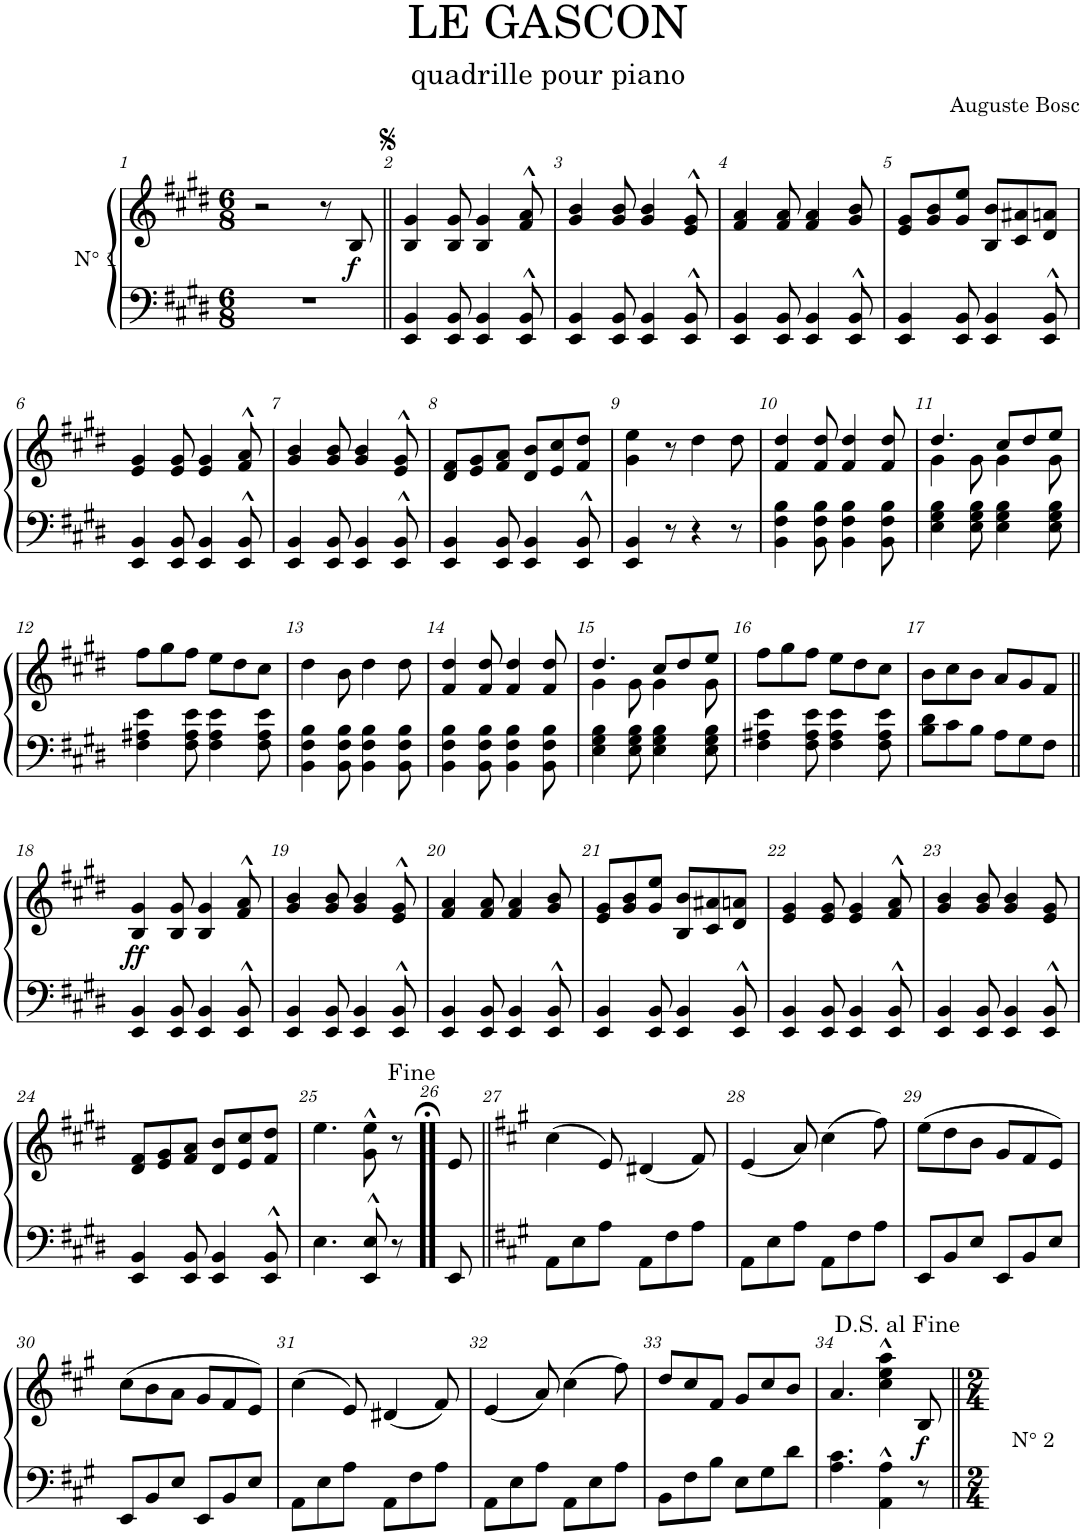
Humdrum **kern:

**kern	**kern	**dynam
*part1	*part1	*part1
*staff2	*staff1	*staff1/2
*I"Piano à queue	*	*
*I'Pia.	*	*
*clefF4	*clefG2	*
*k[f#c#g#d#]	*k[f#c#g#d#]	*
*M6/8	*M6/8	*
=1	=1	=1
2.r	2r	.
.	8r	.
!	!	!LO:DY:b
.	8B/	f
=2||	=2||	=2||
4EE/ 4BB/	4B/ 4g#/	.
8EE/ 8BB/	8B/ 8g#/	.
4EE/ 4BB/	4B/ 4g#/	.
8EE/^^ 8BB/^^	8f#/^^ 8a/^^	.
=3	=3	=3
4EE/ 4BB/	4g#/ 4b/	.
8EE/ 8BB/	8g#/ 8b/	.
4EE/ 4BB/	4g#/ 4b/	.
8EE/^^ 8BB/^^	8e/^^ 8g#/^^	.
=4	=4	=4
4EE/ 4BB/	4f#/ 4a/	.
8EE/ 8BB/	8f#/ 8a/	.
4EE/ 4BB/	4f#/ 4a/	.
8EE/^^ 8BB/^^	8g#/ 8b/	.
=5	=5	=5
4EE/ 4BB/	8e/ 8g#/L	.
.	8g#/ 8b/	.
8EE/ 8BB/	8g#/ 8ee/J	.
4EE/ 4BB/	8B/ 8b/L	.
.	8c#/ 8a#X/	.
8EE/^^ 8BB/^^	8d#/ 8an/J	.
!!LO:LB:g=z
=6	=6	=6
4EE/ 4BB/	4e/ 4g#/	.
8EE/ 8BB/	8e/ 8g#/	.
4EE/ 4BB/	4e/ 4g#/	.
8EE/^^ 8BB/^^	8f#/^^ 8a/^^	.
=7	=7	=7
4EE/ 4BB/	4g#/ 4b/	.
8EE/ 8BB/	8g#/ 8b/	.
4EE/ 4BB/	4g#/ 4b/	.
8EE/^^ 8BB/^^	8e/^^ 8g#/^^	.
=8	=8	=8
4EE/ 4BB/	8d#/ 8f#/L	.
.	8e/ 8g#/	.
8EE/ 8BB/	8f#/ 8a/J	.
4EE/ 4BB/	8d#/ 8b/L	.
.	8e/ 8cc#/	.
8EE/^^ 8BB/^^	8f#/ 8dd#/J	.
=9	=9	=9
4EE/ 4BB/	4g#\ 4ee\	.
8r	8r	.
4r	4dd#\	.
8r	8dd#\	.
=10	=10	=10
4BB\ 4F#\ 4B\	4f#/ 4dd#/	.
8BB\ 8F#\ 8B\	8f#/ 8dd#/	.
4BB\ 4F#\ 4B\	4f#/ 4dd#/	.
8BB\ 8F#\ 8B\	8f#/ 8dd#/	.
=11	=11	=11
*	*^	*
4E\ 4G#\ 4B\	4.dd#/	4g#\	.
8E\ 8G#\ 8B\	.	8g#\	.
4E\ 4G#\ 4B\	8cc#/L	4g#\	.
.	8dd#/	.	.
8E\ 8G#\ 8B\	8ee/J	8g#\	.
*	*v	*v	*
!!LO:LB:g=z
=12	=12	=12
4F#\ 4A#X\ 4e\	8ff#\L	.
.	8gg#\	.
8F#\ 8A#\ 8e\	8ff#\J	.
4F#\ 4A#\ 4e\	8ee\L	.
.	8dd#\	.
8F#\ 8A#\ 8e\	8cc#\J	.
=13	=13	=13
4BB\ 4F#\ 4B\	4dd#\	.
8BB\ 8F#\ 8B\	8b\	.
4BB\ 4F#\ 4B\	4dd#\	.
8BB\ 8F#\ 8B\	8dd#\	.
=14	=14	=14
4BB\ 4F#\ 4B\	4f#/ 4dd#/	.
8BB\ 8F#\ 8B\	8f#/ 8dd#/	.
4BB\ 4F#\ 4B\	4f#/ 4dd#/	.
8BB\ 8F#\ 8B\	8f#/ 8dd#/	.
=15	=15	=15
*	*^	*
4E\ 4G#\ 4B\	4.dd#/	4g#\	.
8E\ 8G#\ 8B\	.	8g#\	.
4E\ 4G#\ 4B\	8cc#/L	4g#\	.
.	8dd#/	.	.
8E\ 8G#\ 8B\	8ee/J	8g#\	.
*	*v	*v	*
=16	=16	=16
4F#\ 4A#X\ 4e\	8ff#\L	.
.	8gg#\	.
8F#\ 8A#\ 8e\	8ff#\J	.
4F#\ 4A#\ 4e\	8ee\L	.
.	8dd#\	.
8F#\ 8A#\ 8e\	8cc#\J	.
=17	=17	=17
8B\ 8d#\L	8b\L	.
8c#\	8cc#\	.
8B\J	8b\J	.
8A\L	8a/L	.
8G#\	8g#/	.
8F#\J	8f#/J	.
!!LO:LB:g=z
=18||	=18||	=18||
!	!	!LO:DY:b
4EE/ 4BB/	4B/ 4g#/	ff
8EE/ 8BB/	8B/ 8g#/	.
4EE/ 4BB/	4B/ 4g#/	.
8EE/^^ 8BB/^^	8f#/^^ 8a/^^	.
=19	=19	=19
4EE/ 4BB/	4g#/ 4b/	.
8EE/ 8BB/	8g#/ 8b/	.
4EE/ 4BB/	4g#/ 4b/	.
8EE/^^ 8BB/^^	8e/^^ 8g#/^^	.
=20	=20	=20
4EE/ 4BB/	4f#/ 4a/	.
8EE/ 8BB/	8f#/ 8a/	.
4EE/ 4BB/	4f#/ 4a/	.
8EE/^^ 8BB/^^	8g#/ 8b/	.
=21	=21	=21
4EE/ 4BB/	8e/ 8g#/L	.
.	8g#/ 8b/	.
8EE/ 8BB/	8g#/ 8ee/J	.
4EE/ 4BB/	8B/ 8b/L	.
.	8c#/ 8a#X/	.
8EE/^^ 8BB/^^	8d#/ 8an/J	.
=22	=22	=22
4EE/ 4BB/	4e/ 4g#/	.
8EE/ 8BB/	8e/ 8g#/	.
4EE/ 4BB/	4e/ 4g#/	.
8EE/^^ 8BB/^^	8f#/^^ 8a/^^	.
=23	=23	=23
4EE/ 4BB/	4g#/ 4b/	.
8EE/ 8BB/	8g#/ 8b/	.
4EE/ 4BB/	4g#/ 4b/	.
8EE/^^ 8BB/^^	8e/ 8g#/	.
!!LO:LB:g=z
=24	=24	=24
4EE/ 4BB/	8d#/ 8f#/L	.
.	8e/ 8g#/	.
8EE/ 8BB/	8f#/ 8a/J	.
4EE/ 4BB/	8d#/ 8b/L	.
.	8e/ 8cc#/	.
8EE/^^ 8BB/^^	8f#/ 8dd#/J	.
=25	=25	=25
4.E\	4.ee\	.
8EE/^^ 8E/^^	8g#\^^ 8ee\^^	.
8r	8r	.
=26!!	=26!!	=26!!
8EE/	8e/	.
=27||	=27||	=27||
*k[f#c#g#]	*k[f#c#g#]	*
8AA\L	(4cc#\	.
8E\	.	.
8A\J	8e/)	.
8AA\L	(4d#X/	.
8F#\	.	.
8A\J	8f#/)	.
=28	=28	=28
8AA\L	(4e/	.
8E\	.	.
8A\J	8a/)	.
8AA\L	(4cc#\	.
8F#\	.	.
8A\J	8ff#\)	.
=29	=29	=29
8EE/L	(8ee\L	.
8BB/	8dd\	.
8E/J	8b\J	.
8EE/L	8g#/L	.
8BB/	8f#/	.
8E/J	8e/J)	.
!!LO:LB:g=z
=30	=30	=30
8EE/L	(8cc#\L	.
8BB/	8b\	.
8E/J	8a\J	.
8EE/L	8g#/L	.
8BB/	8f#/	.
8E/J	8e/J)	.
=31	=31	=31
8AA\L	(4cc#\	.
8E\	.	.
8A\J	8e/)	.
8AA\L	(4d#X/	.
8F#\	.	.
8A\J	8f#/)	.
=32	=32	=32
8AA\L	(4e/	.
8E\	.	.
8A\J	8a/)	.
8AA\L	(4cc#\	.
8E\	.	.
8A\J	8ff#\)	.
=33	=33	=33
8BB\L	8dd/L	.
8F#\	8cc#/	.
8B\J	8f#/J	.
8E\L	8g#/L	.
8G#\	8cc#/	.
8d\J	8b/J	.
=34	=34	=34
4.A\ 4.c#\	4.a/	.
4AA\^^ 4A\^^	4cc#\^^ 4ee\^^ 4aa\^^	.
!	!	!LO:DY:b
8r	8B/	f
=||	=||	=||
*-	*-	*-
